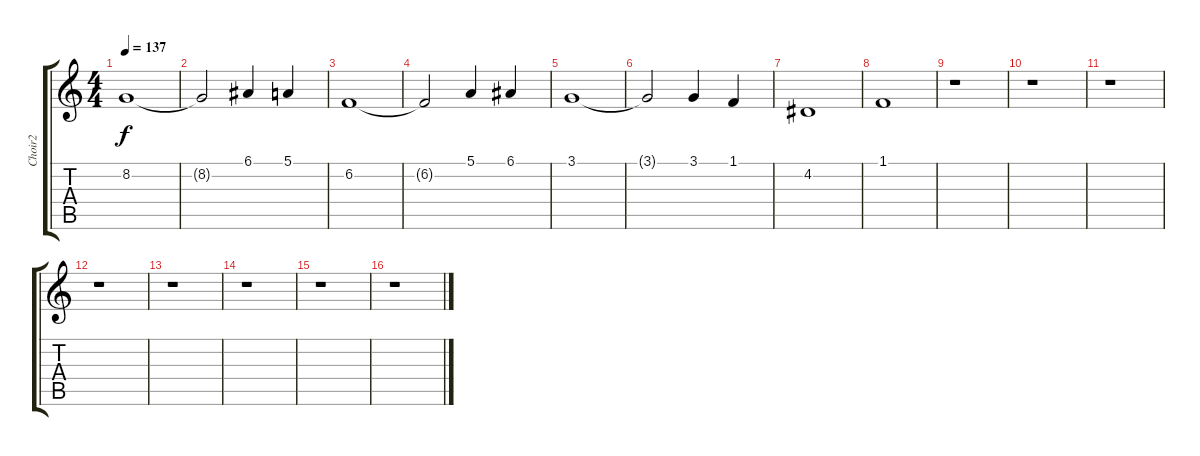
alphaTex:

\track ("Choir2" "Choir2") {instrument synthvoice}
\staff {score tabs}
\tuning (E4 B3 G3 D3 A2 E2) {hide}
\ts (4 4)
\tempo 137
\clef g2
\ks c
8.2.1{dy f instrument synthvoice} |
8.2{t}.2 6.1.4 5.1.4 |
6.2.1 |
6.2{t}.2 5.1.4 6.1.4 |
3.1.1 |
3.1{t}.2 3.1.4 1.1.4 |
4.2.1 |
1.1.1 |
r.1 |
r.1 |
r.1 |
r.1 |
r.1 |
r.1 |
r.1 |
r.1
